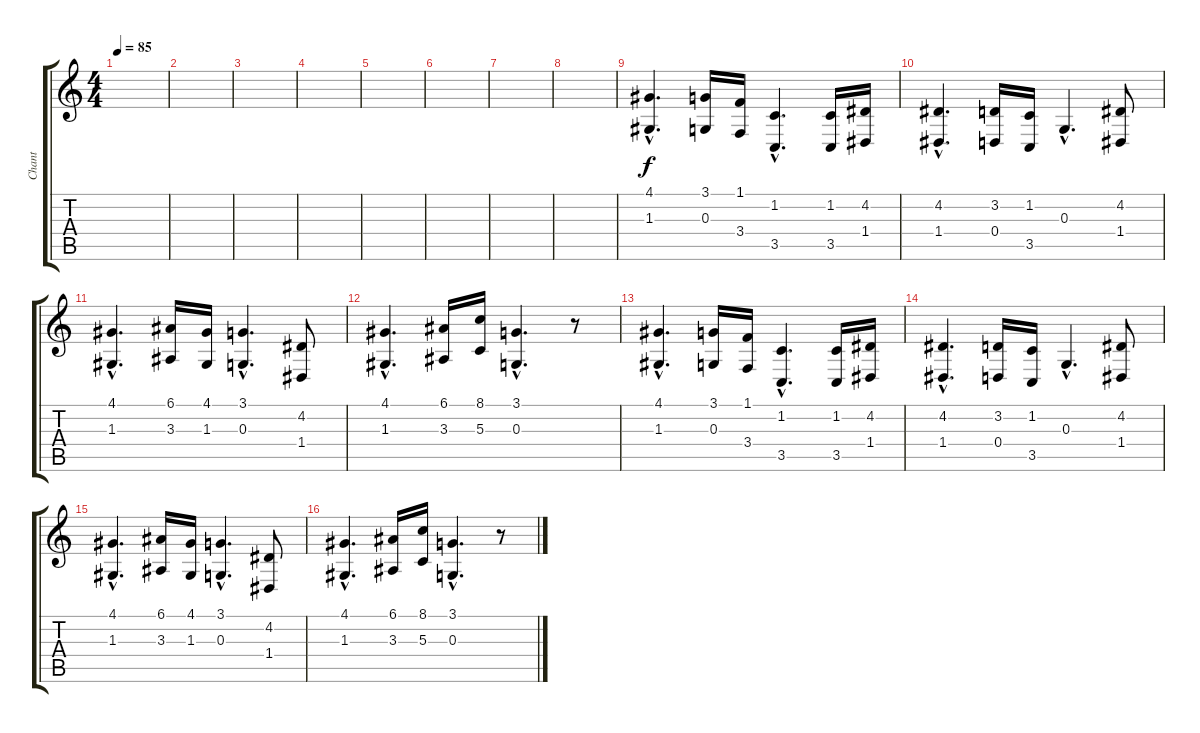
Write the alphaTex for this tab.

\track ("Chant" "Chant") {instrument sopranosax}
\staff {score tabs}
\tuning (E4 B3 G3 D3 A2 E2) {hide}
\ts (4 4)
\tempo 85
\clef g2
\ks c
|
|
|
|
|
|
|
|
(4.1{hac} 1.3{hac}).4{d} (3.1 0.3).16 (1.1 3.4).16 (1.2{hac} 3.5{hac}).4{d} (1.2 3.5).16 (4.2 1.4).16 |
(4.2{hac} 1.4{hac}).4{d} (3.2 0.4).16 (1.2 3.5).16 0.3{hac}.4{d} (4.2 1.4).8 |
(4.1{hac} 1.3{hac}).4{d} (6.1 3.3).16 (4.1 1.3).16 (3.1{hac} 0.3{hac}).4{d} (4.2 1.4).8 |
(4.1{hac} 1.3{hac}).4{d} (6.1 3.3).16 (8.1 5.3).16 (3.1{hac} 0.3{hac}).4{d} r.8 |
(4.1{hac} 1.3{hac}).4{d} (3.1 0.3).16 (1.1 3.4).16 (1.2{hac} 3.5{hac}).4{d} (1.2 3.5).16 (4.2 1.4).16 |
(4.2{hac} 1.4{hac}).4{d} (3.2 0.4).16 (1.2 3.5).16 0.3{hac}.4{d} (4.2 1.4).8 |
(4.1{hac} 1.3{hac}).4{d} (6.1 3.3).16 (4.1 1.3).16 (3.1{hac} 0.3{hac}).4{d} (4.2 1.4).8 |
(4.1{hac} 1.3{hac}).4{d} (6.1 3.3).16 (8.1 5.3).16 (3.1{hac} 0.3{hac}).4{d} r.8
